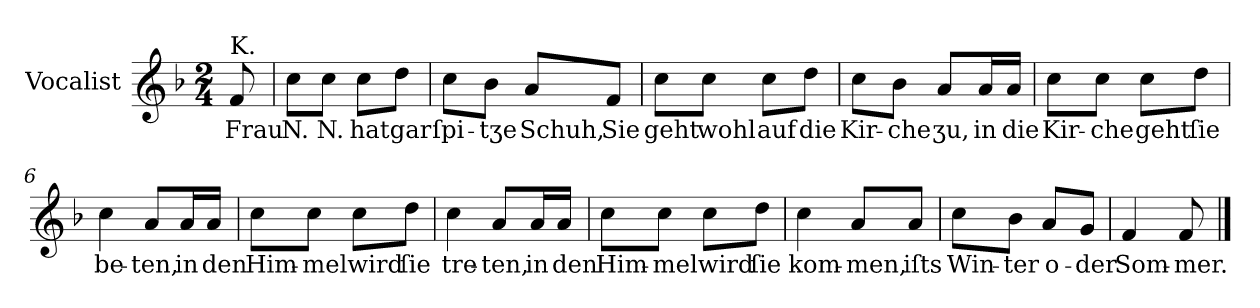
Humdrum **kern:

**kern	**text
*part1	*part1
*staff1	*staff1
*I"Vocalist	*
*k[b-]	*
*F:	*
*M2/4	*
=	=
!LO:TX:a:t=K.	!
8f	Frau
=1	=1
8ccL	N.
8ccJ	N.
8ccL	hat
8ddJ	gar
=2	=2
8ccL	ſpi-
8b-J	-tʒe
8aL	Schuh,
8fJ	Sie
=3	=3
8ccL	geht
8ccJ	wohl
8ccL	auf
8ddJ	die
=4	=4
8ccL	Kir-
8b-J	-che
8aL	ʒu,
16aL	in
16aJJ	die
=5	=5
8ccL	Kir-
8ccJ	-che
8ccL	geht
8ddJ	ſie
=6	=6
4cc	be-
8aL	-ten,
16aL	in
16aJJ	den
=7	=7
8ccL	Him-
8ccJ	-mel
8ccL	wird
8ddJ	ſie
=8	=8
4cc	tre-
8aL	-ten,
16aL	in
16aJJ	den
=9	=9
8ccL	Him-
8ccJ	-mel
8ccL	wird
8ddJ	ſie
=10	=10
4cc	kom-
8aL	-men,
8aJ	iſts
=11	=11
8ccL	Win-
8b-J	-ter
8aL	o-
8gJ	-der
=12	=12
4f	Som-
8f	-mer.
==	==
*-	*-
